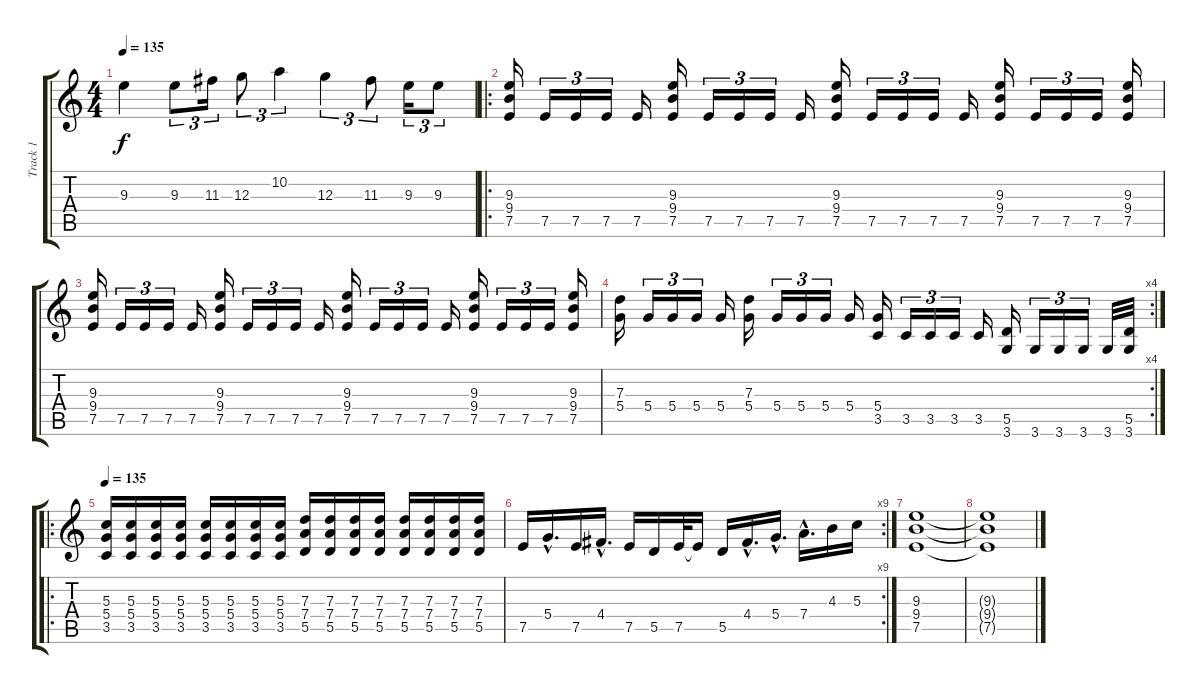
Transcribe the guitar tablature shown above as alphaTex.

\track ("Track 1" "Track 1") {instrument overdrivenguitar}
\staff {score tabs}
\tuning (E4 B3 G3 D3 A2 E2) {hide}
\ts (4 4)
\tempo 135
\clef g2
\ks c
9.3.4{dy f} 9.3.8{tu (3 2)} 11.3.16{tu (3 2)} 12.3.8{tu (3 2)} 10.2.4{tu (3 2)} 12.3.4{tu (3 2)} 11.3.8{tu (3 2)} 9.3.16{tu (3 2)} 9.3.8{tu (3 2)} |
\ro
(9.3 9.4 7.5).16{volume 6} 7.5.16{tu (3 2)} 7.5.16{tu (3 2)} 7.5.16{tu (3 2)} 7.5.16 (9.3 9.4 7.5).16 7.5.16{tu (3 2)} 7.5.16{tu (3 2)} 7.5.16{tu (3 2)} 7.5.16 (9.3 9.4 7.5).16 7.5.16{tu (3 2)} 7.5.16{tu (3 2)} 7.5.16{tu (3 2)} 7.5.16 (9.3 9.4 7.5).16 7.5.16{tu (3 2)} 7.5.16{tu (3 2)} 7.5.16{tu (3 2)} (9.3 9.4 7.5).16 |
(9.3 9.4 7.5).16 7.5.16{tu (3 2)} 7.5.16{tu (3 2)} 7.5.16{tu (3 2)} 7.5.16 (9.3 9.4 7.5).16 7.5.16{tu (3 2)} 7.5.16{tu (3 2)} 7.5.16{tu (3 2)} 7.5.16 (9.3 9.4 7.5).16 7.5.16{tu (3 2)} 7.5.16{tu (3 2)} 7.5.16{tu (3 2)} 7.5.16 (9.3 9.4 7.5).16 7.5.16{tu (3 2)} 7.5.16{tu (3 2)} 7.5.16{tu (3 2)} (9.3 9.4 7.5).16 |
\rc 4
(7.3 5.4).16 5.4.16{tu (3 2)} 5.4.16{tu (3 2)} 5.4.16{tu (3 2)} 5.4.16 (7.3 5.4).16 5.4.16{tu (3 2)} 5.4.16{tu (3 2)} 5.4.16{tu (3 2)} 5.4.16 (5.4 3.5).16 3.5.16{tu (3 2)} 3.5.16{tu (3 2)} 3.5.16{tu (3 2)} 3.5.16 (5.5 3.6).16 3.6.16{tu (3 2)} 3.6.16{tu (3 2)} 3.6.16{tu (3 2)} 3.6.32 (5.5 3.6).32 |
\ro
\tempo 135
(5.3 5.4 3.5).16 (5.3 5.4 3.5).16 (5.3 5.4 3.5).16 (5.3 5.4 3.5).16 (5.3 5.4 3.5).16 (5.3 5.4 3.5).16 (5.3 5.4 3.5).16 (5.3 5.4 3.5).16 (7.3 7.4 5.5).16 (7.3 7.4 5.5).16 (7.3 7.4 5.5).16 (7.3 7.4 5.5).16 (7.3 7.4 5.5).16 (7.3 7.4 5.5).16 (7.3 7.4 5.5).16 (7.3 7.4 5.5).16 |
\rc 9
7.5.16 5.4{hac}.16{d} 7.5.16 4.4{hac}.16{d} 7.5.16 5.5.16 7.5.32 7.5{t}.16 5.5.16 4.4{hac}.16{d} 5.4{hac}.16{d} 7.4{hac}.16{d} 4.3.16 5.3.16 |
(9.3 9.4 7.5).1 |
(9.3{t} 9.4{t} 7.5{t}).1
